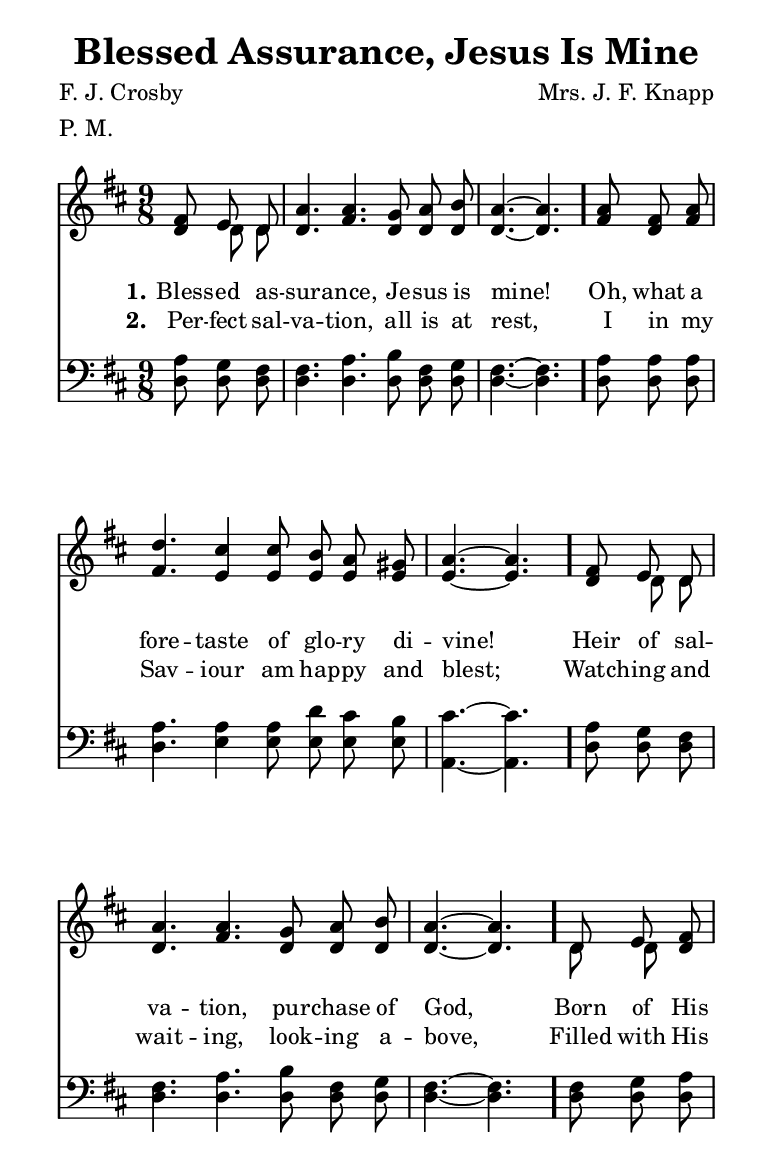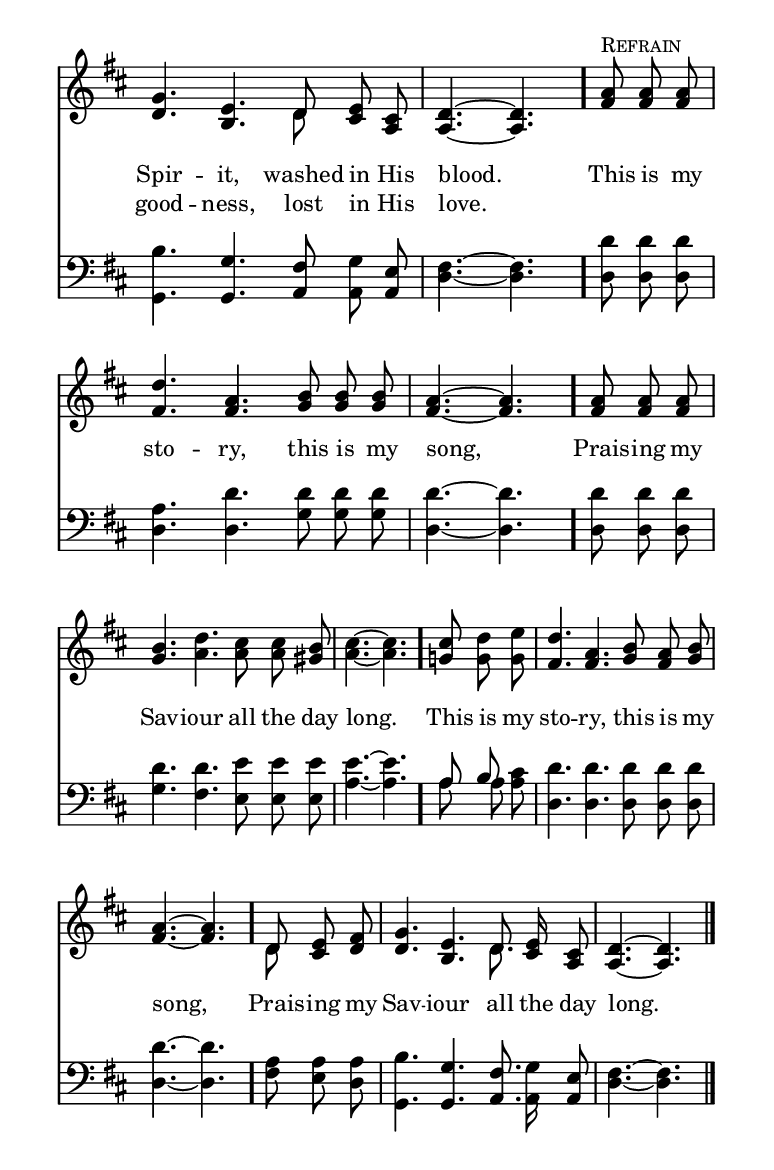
\include "common/global.ily"
\paper {
  \include "common/paper.ily"
}

\header{
  hymnnumber = "149"
  title = "Blessed Assurance, Jesus Is Mine"
  tunename = ""
  meter = "P. M."
  poet = "F. J. Crosby"
  composer = "Mrs. J. F. Knapp"
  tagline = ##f
}

global = {
  \include "common/overrides.ily"
  \override Staff.TimeSignature.style = #'numbered
  \time 9/8
  \override Score.MetronomeMark.transparent = ##t % hide all fermata changes too
  \tempo 8=160
  \key d \major
  \partial 4.
  \autoBeamOff
}

notesSoprano = {
\global
\relative c' {

  fis8 e d | a'4. a g8 a b | a4. ~ a4.
  a8 fis a | d4. cis4 cis8 b a gis | a4. ~ a4.
  fis8 e d | a'4. a g8 a b | a4. ~ a4.
  d,8 e fis | g4. e d8 e cis | d4. ~ d4.

  << s^\markup { \small \caps "Refrain" }
  { a'8 a a | d4. a } >> b8 b b | a4. ~ a4.
  a8 a a | b4. d cis8 cis b | cis4. ~ cis4.
  cis8 d e | d4. a4. b8 a b | a4. ~ a4.
  d,8 e fis | g4. e d8. e16 cis8 | d4. ~ d4.

  \bar "|."

}
}

notesAlto = {
\global
\relative e' {

  d8 d d | d4. fis d8 d d | d4. ~ d4.
  fis8 d fis | fis4. e4 e8 e e e | e4. ~ e4.
  d8 d d | d4. fis d8 d d | d4. ~ d4.
  d8 d d | d4. b4. d8 cis a | a4. ~ a4.

  fis'8 fis fis | fis4. fis4. g8 g g | fis4. ~ fis4.
  fis8 fis fis | g4. a4. a8 a gis | a4. ~ a4.
  g!8 g g | fis4. fis g8 fis g | fis4. ~ fis4.
  d8 cis d | d4. b4. d8. cis16 a8 | a4. ~ a4.

}
}

notesTenor = {
\global
\relative a {

  a8 g fis | fis4. a4. b8 fis g | fis4. ~ fis4.
  a8 a a | a4. a4 a8 d cis b | cis4. ~ cis4.
  a8 g fis | fis4. a4. b8 fis g | fis4. ~ fis4.
  fis8 g a | b4. g fis8 g e | fis4. ~ fis4.

  d'8 d d | a4. d d8 d d | d4. ~ d4.
  d8 d d | d4. d e8 e e | e4. ~ e4.
  a,8 b cis | d4. d d8 d d | d4. ~ d4.
  a8 a a | b4. g fis8. g16 e8 | fis4. ~ fis4.

}
}

notesBass = {
\global
\relative f {

  d8 d d | d4. d d8 d d | d4. ~ d4.
  d8 d d | d4. e4 e8 e e e | a,4. ~ a4.
  d8 d d | d4. d d8 d d | d4. ~ d4.
  d8 d d | g,4. g a8 a a | d4. ~ d4.

  d8 d d | d4. d  g8 g g | d4. ~ d4.
  d8 d d g4. fis e8 e e | a4. ~ a4.
  a8 a a | d,4. d d8 d d | d4. ~ d4.
  fis8 e d | g,4. g a8. a16 a8 | d4. ~ d4.

}
}

Refrain = \lyricmode {

This is my sto -- ry, this is my song, \bar "."
Prais -- ing my Sav -- iour all the day long. \bar "."
This is my sto -- ry, this is my song, \bar "."
Prais -- ing my Sav -- iour all the day long. \bar "."

}

wordsA = \lyricmode {
\set stanza = "1."

Bless -- ed as -- sur -- ance, Je -- sus is mine! \bar "."
Oh, what a fore -- taste of glo -- ry di -- vine! \bar "."
Heir of sal -- va -- tion, pur -- chase of God, \bar "."
Born of His Spir -- it, washed in His blood. \bar "."

\Refrain

}

wordsB = \lyricmode {
\set stanza = "2."

Per -- fect sal -- va -- tion, all is at rest,
I in my Sav -- iour am hap -- py and blest;
Watch -- ing and wait -- ing, look -- ing a -- bove,
Filled with His good -- ness, lost in His love.

}

\score {
  \context ChoirStaff <<
    \context Staff = upper <<
      \set Staff.autoBeaming = ##f
      \set ChoirStaff.systemStartDelimiter = #'SystemStartBar
      \set ChoirStaff.printPartCombineTexts = ##f
      \partcombine #'(2 . 9) \notesSoprano \notesAlto
      \context NullVoice = sopranos { \voiceOne << \notesSoprano >> }
      \context NullVoice = altos { \voiceTwo << \notesAlto >> }
      \context Lyrics = one   \lyricsto sopranos \wordsA
      \context Lyrics = two   \lyricsto sopranos \wordsB
    >>
    \context Staff = men <<
      \set Staff.autoBeaming = ##f
      \clef bass
      \set ChoirStaff.printPartCombineTexts = ##f
      \partcombine #'(2 . 9) \notesTenor \notesBass
      \context NullVoice = tenors { \voiceOne << \notesTenor >> }
      \context NullVoice = basses { \voiceTwo << \notesBass >> }
    >>
  >>
  \layout {
    \include "common/layout.ily"
  }
  \midi{
    \include "common/midi.ily"
  }
}

\version "2.19.49"  % necessary for upgrading to future LilyPond versions.

% vi:set et ts=2 sw=2 ai nocindent syntax=lilypond:
